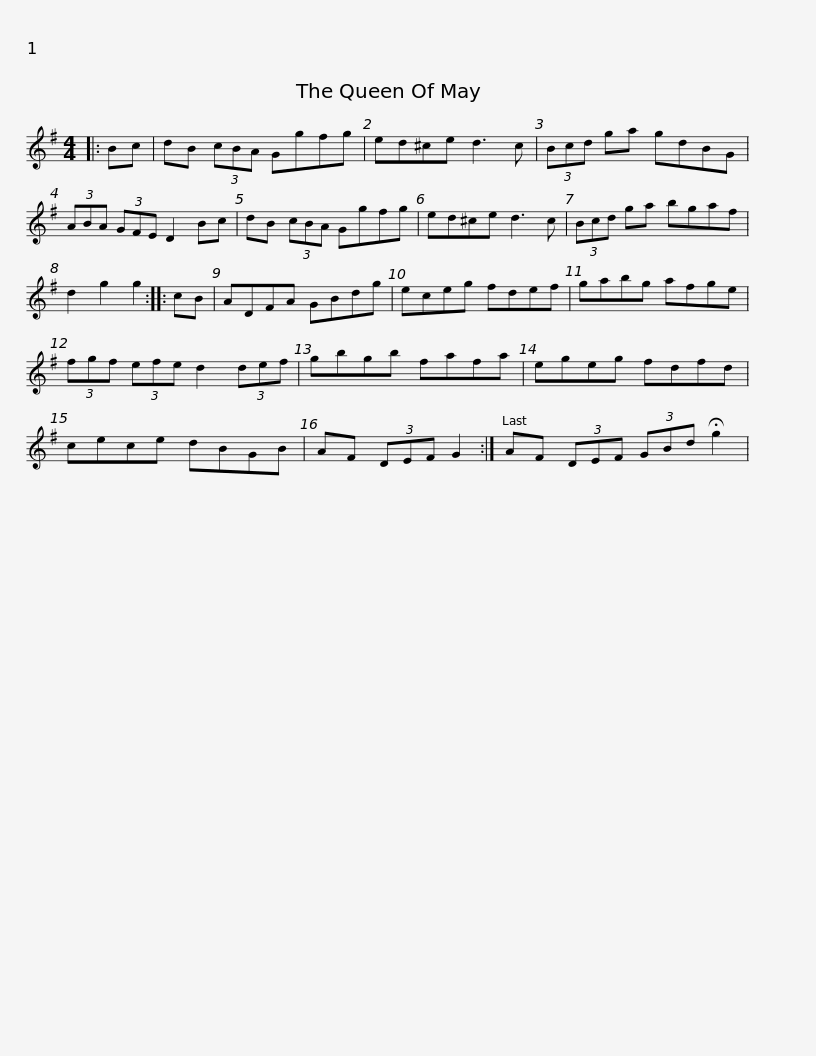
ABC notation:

X:1
L:1/8
M:4/4
I:linebreak $
K:G
V:1 treble
V:1
|: Bc | dB (3cBA Ggfg | ed^ce d3 c | (3Bcd ga gdBG | (3ABA (3GFE D2 Bc |$ %5
 dB (3cBA Ggfg | ed^ce d3 c | (3Bcd ga bgaf | d2 g2 g2 :: cB | %10
 ADFA GBdg |$ eceg fdef | gabg afge | (3fgf (3efe d2 (3def | gbgb fafa | %15
 egeg fdfd |$ cece dBGB | AF (3DEF G2 :| AF (3DEF (3GBd !fermata!g2 | %19
